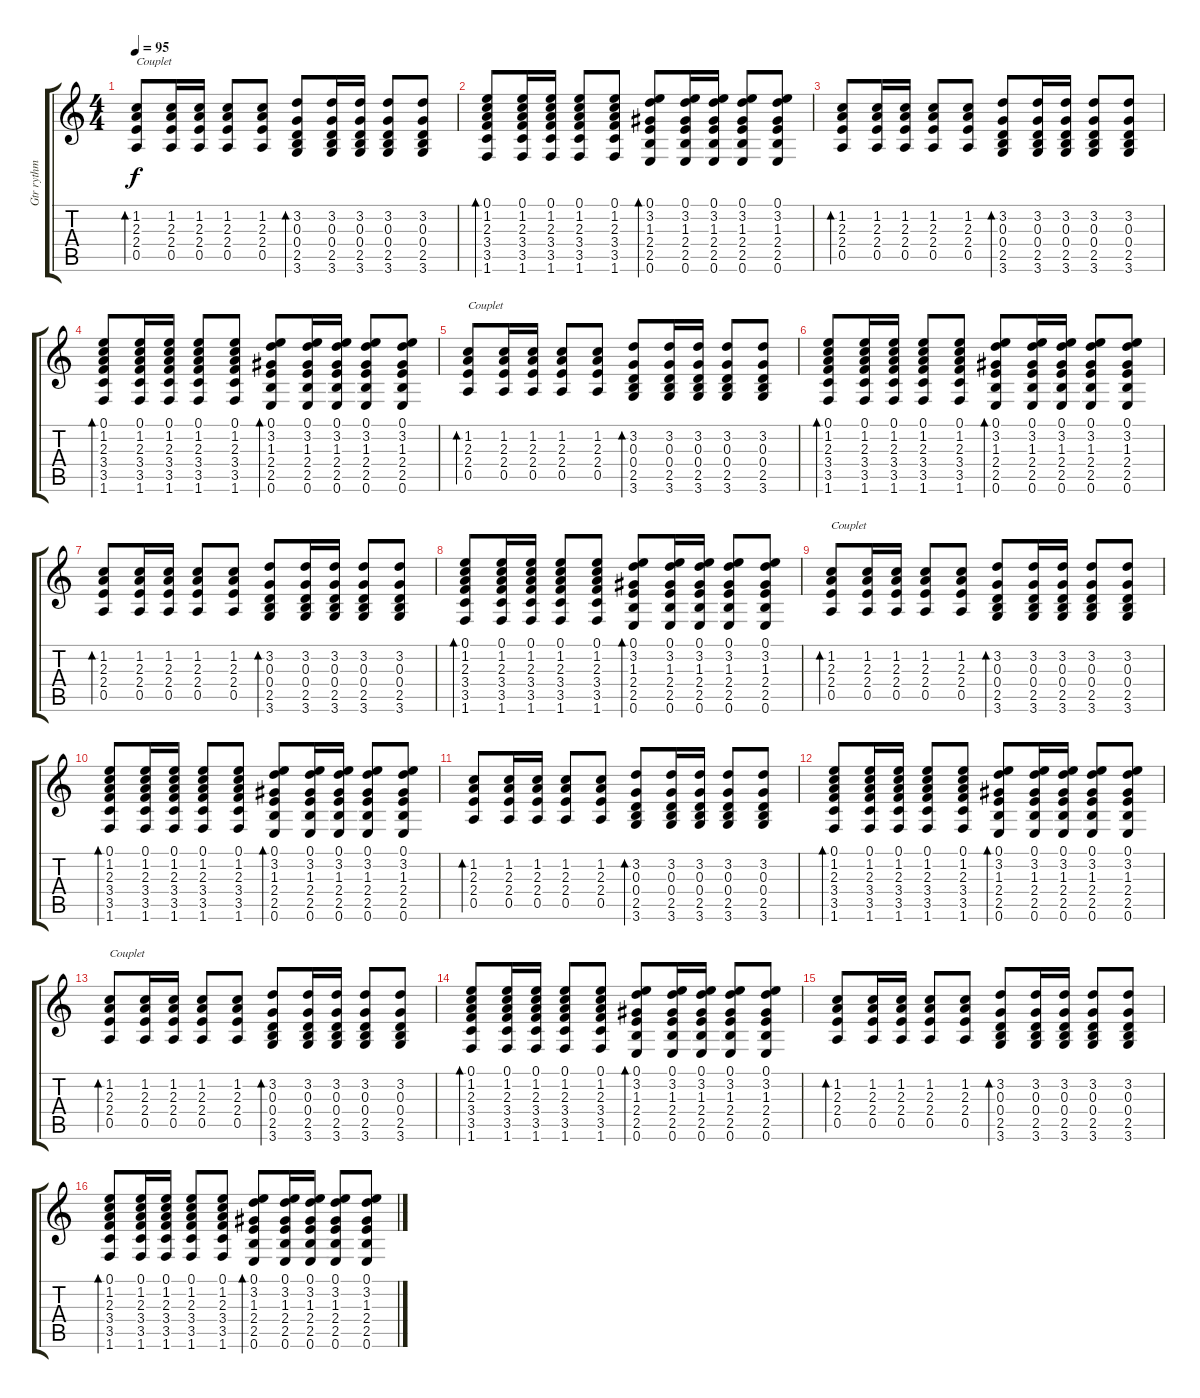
\track ("Gtr rythm" "Gtr rythm") {instrument acousticguitarnylon}
\staff {score tabs}
\tuning (E4 B3 G3 D3 A2 E2) {hide}
\ts (4 4)
\tempo 95
\clef g2
\ks c
(1.2 2.3 2.4 0.5).8{bd 30 txt "Couplet" dy f} (1.2 2.3 2.4 0.5).16 (1.2 2.3 2.4 0.5).16 (1.2 2.3 2.4 0.5).8 (1.2 2.3 2.4 0.5).8 (3.2 0.3 0.4 2.5 3.6).8{bd 30} (3.2 0.3 0.4 2.5 3.6).16 (3.2 0.3 0.4 2.5 3.6).16 (3.2 0.3 0.4 2.5 3.6).8 (3.2 0.3 0.4 2.5 3.6).8 |
(0.1 1.2 2.3 3.4 3.5 1.6).8{bd 30} (0.1 1.2 2.3 3.4 3.5 1.6).16 (0.1 1.2 2.3 3.4 3.5 1.6).16 (0.1 1.2 2.3 3.4 3.5 1.6).8 (0.1 1.2 2.3 3.4 3.5 1.6).8 (0.1 3.2 1.3 2.4 2.5 0.6).8{bd 30} (0.1 3.2 1.3 2.4 2.5 0.6).16 (0.1 3.2 1.3 2.4 2.5 0.6).16 (0.1 3.2 1.3 2.4 2.5 0.6).8 (0.1 3.2 1.3 2.4 2.5 0.6).8 |
(1.2 2.3 2.4 0.5).8{bd 30} (1.2 2.3 2.4 0.5).16 (1.2 2.3 2.4 0.5).16 (1.2 2.3 2.4 0.5).8 (1.2 2.3 2.4 0.5).8 (3.2 0.3 0.4 2.5 3.6).8{bd 30} (3.2 0.3 0.4 2.5 3.6).16 (3.2 0.3 0.4 2.5 3.6).16 (3.2 0.3 0.4 2.5 3.6).8 (3.2 0.3 0.4 2.5 3.6).8 |
(0.1 1.2 2.3 3.4 3.5 1.6).8{bd 30} (0.1 1.2 2.3 3.4 3.5 1.6).16 (0.1 1.2 2.3 3.4 3.5 1.6).16 (0.1 1.2 2.3 3.4 3.5 1.6).8 (0.1 1.2 2.3 3.4 3.5 1.6).8 (0.1 3.2 1.3 2.4 2.5 0.6).8{bd 30} (0.1 3.2 1.3 2.4 2.5 0.6).16 (0.1 3.2 1.3 2.4 2.5 0.6).16 (0.1 3.2 1.3 2.4 2.5 0.6).8 (0.1 3.2 1.3 2.4 2.5 0.6).8 |
(1.2 2.3 2.4 0.5).8{bd 30 txt "Couplet"} (1.2 2.3 2.4 0.5).16 (1.2 2.3 2.4 0.5).16 (1.2 2.3 2.4 0.5).8 (1.2 2.3 2.4 0.5).8 (3.2 0.3 0.4 2.5 3.6).8{bd 30} (3.2 0.3 0.4 2.5 3.6).16 (3.2 0.3 0.4 2.5 3.6).16 (3.2 0.3 0.4 2.5 3.6).8 (3.2 0.3 0.4 2.5 3.6).8 |
(0.1 1.2 2.3 3.4 3.5 1.6).8{bd 30} (0.1 1.2 2.3 3.4 3.5 1.6).16 (0.1 1.2 2.3 3.4 3.5 1.6).16 (0.1 1.2 2.3 3.4 3.5 1.6).8 (0.1 1.2 2.3 3.4 3.5 1.6).8 (0.1 3.2 1.3 2.4 2.5 0.6).8{bd 30} (0.1 3.2 1.3 2.4 2.5 0.6).16 (0.1 3.2 1.3 2.4 2.5 0.6).16 (0.1 3.2 1.3 2.4 2.5 0.6).8 (0.1 3.2 1.3 2.4 2.5 0.6).8 |
(1.2 2.3 2.4 0.5).8{bd 30} (1.2 2.3 2.4 0.5).16 (1.2 2.3 2.4 0.5).16 (1.2 2.3 2.4 0.5).8 (1.2 2.3 2.4 0.5).8 (3.2 0.3 0.4 2.5 3.6).8{bd 30} (3.2 0.3 0.4 2.5 3.6).16 (3.2 0.3 0.4 2.5 3.6).16 (3.2 0.3 0.4 2.5 3.6).8 (3.2 0.3 0.4 2.5 3.6).8 |
(0.1 1.2 2.3 3.4 3.5 1.6).8{bd 30} (0.1 1.2 2.3 3.4 3.5 1.6).16 (0.1 1.2 2.3 3.4 3.5 1.6).16 (0.1 1.2 2.3 3.4 3.5 1.6).8 (0.1 1.2 2.3 3.4 3.5 1.6).8 (0.1 3.2 1.3 2.4 2.5 0.6).8{bd 30} (0.1 3.2 1.3 2.4 2.5 0.6).16 (0.1 3.2 1.3 2.4 2.5 0.6).16 (0.1 3.2 1.3 2.4 2.5 0.6).8 (0.1 3.2 1.3 2.4 2.5 0.6).8 |
(1.2 2.3 2.4 0.5).8{bd 30 txt "Couplet"} (1.2 2.3 2.4 0.5).16 (1.2 2.3 2.4 0.5).16 (1.2 2.3 2.4 0.5).8 (1.2 2.3 2.4 0.5).8 (3.2 0.3 0.4 2.5 3.6).8{bd 30} (3.2 0.3 0.4 2.5 3.6).16 (3.2 0.3 0.4 2.5 3.6).16 (3.2 0.3 0.4 2.5 3.6).8 (3.2 0.3 0.4 2.5 3.6).8 |
(0.1 1.2 2.3 3.4 3.5 1.6).8{bd 30} (0.1 1.2 2.3 3.4 3.5 1.6).16 (0.1 1.2 2.3 3.4 3.5 1.6).16 (0.1 1.2 2.3 3.4 3.5 1.6).8 (0.1 1.2 2.3 3.4 3.5 1.6).8 (0.1 3.2 1.3 2.4 2.5 0.6).8{bd 30} (0.1 3.2 1.3 2.4 2.5 0.6).16 (0.1 3.2 1.3 2.4 2.5 0.6).16 (0.1 3.2 1.3 2.4 2.5 0.6).8 (0.1 3.2 1.3 2.4 2.5 0.6).8 |
(1.2 2.3 2.4 0.5).8{bd 30} (1.2 2.3 2.4 0.5).16 (1.2 2.3 2.4 0.5).16 (1.2 2.3 2.4 0.5).8 (1.2 2.3 2.4 0.5).8 (3.2 0.3 0.4 2.5 3.6).8{bd 30} (3.2 0.3 0.4 2.5 3.6).16 (3.2 0.3 0.4 2.5 3.6).16 (3.2 0.3 0.4 2.5 3.6).8 (3.2 0.3 0.4 2.5 3.6).8 |
(0.1 1.2 2.3 3.4 3.5 1.6).8{bd 30} (0.1 1.2 2.3 3.4 3.5 1.6).16 (0.1 1.2 2.3 3.4 3.5 1.6).16 (0.1 1.2 2.3 3.4 3.5 1.6).8 (0.1 1.2 2.3 3.4 3.5 1.6).8 (0.1 3.2 1.3 2.4 2.5 0.6).8{bd 30} (0.1 3.2 1.3 2.4 2.5 0.6).16 (0.1 3.2 1.3 2.4 2.5 0.6).16 (0.1 3.2 1.3 2.4 2.5 0.6).8 (0.1 3.2 1.3 2.4 2.5 0.6).8 |
(1.2 2.3 2.4 0.5).8{bd 30 txt "Couplet"} (1.2 2.3 2.4 0.5).16 (1.2 2.3 2.4 0.5).16 (1.2 2.3 2.4 0.5).8 (1.2 2.3 2.4 0.5).8 (3.2 0.3 0.4 2.5 3.6).8{bd 30} (3.2 0.3 0.4 2.5 3.6).16 (3.2 0.3 0.4 2.5 3.6).16 (3.2 0.3 0.4 2.5 3.6).8 (3.2 0.3 0.4 2.5 3.6).8 |
(0.1 1.2 2.3 3.4 3.5 1.6).8{bd 30} (0.1 1.2 2.3 3.4 3.5 1.6).16 (0.1 1.2 2.3 3.4 3.5 1.6).16 (0.1 1.2 2.3 3.4 3.5 1.6).8 (0.1 1.2 2.3 3.4 3.5 1.6).8 (0.1 3.2 1.3 2.4 2.5 0.6).8{bd 30} (0.1 3.2 1.3 2.4 2.5 0.6).16 (0.1 3.2 1.3 2.4 2.5 0.6).16 (0.1 3.2 1.3 2.4 2.5 0.6).8 (0.1 3.2 1.3 2.4 2.5 0.6).8 |
(1.2 2.3 2.4 0.5).8{bd 30} (1.2 2.3 2.4 0.5).16 (1.2 2.3 2.4 0.5).16 (1.2 2.3 2.4 0.5).8 (1.2 2.3 2.4 0.5).8 (3.2 0.3 0.4 2.5 3.6).8{bd 30} (3.2 0.3 0.4 2.5 3.6).16 (3.2 0.3 0.4 2.5 3.6).16 (3.2 0.3 0.4 2.5 3.6).8 (3.2 0.3 0.4 2.5 3.6).8 |
(0.1 1.2 2.3 3.4 3.5 1.6).8{bd 30} (0.1 1.2 2.3 3.4 3.5 1.6).16 (0.1 1.2 2.3 3.4 3.5 1.6).16 (0.1 1.2 2.3 3.4 3.5 1.6).8 (0.1 1.2 2.3 3.4 3.5 1.6).8 (0.1 3.2 1.3 2.4 2.5 0.6).8{bd 30} (0.1 3.2 1.3 2.4 2.5 0.6).16 (0.1 3.2 1.3 2.4 2.5 0.6).16 (0.1 3.2 1.3 2.4 2.5 0.6).8 (0.1 3.2 1.3 2.4 2.5 0.6).8
